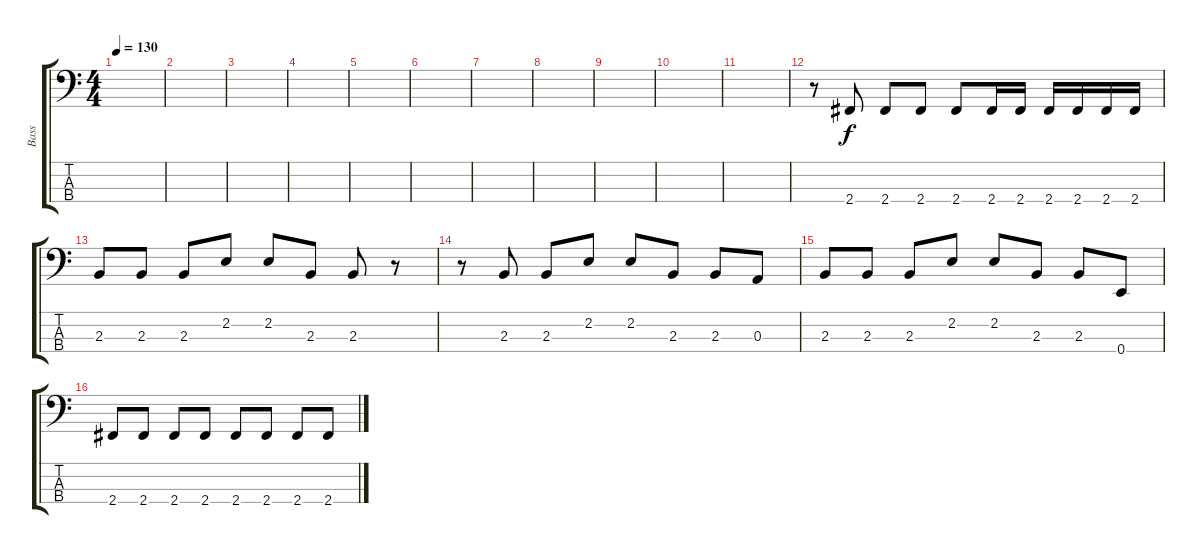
\track ("Bass" "Bass") {instrument electricbasspick}
\staff {score tabs}
\tuning (G2 D2 A1 E1) {hide}
\ts (4 4)
\tempo 130
\clef f4
\ks c
|
|
|
|
|
|
|
|
|
|
|
r.8 2.4.8 2.4.8 2.4.8 2.4.8 2.4.16 2.4.16 2.4.16 2.4.16 2.4.16 2.4.16 |
2.3.8 2.3.8 2.3.8 2.2.8 2.2.8 2.3.8 2.3.8 r.8 |
r.8 2.3.8 2.3.8 2.2.8 2.2.8 2.3.8 2.3.8 0.3.8 |
2.3.8 2.3.8 2.3.8 2.2.8 2.2.8 2.3.8 2.3.8 0.4.8 |
2.4.8 2.4.8 2.4.8 2.4.8 2.4.8 2.4.8 2.4.8 2.4.8
